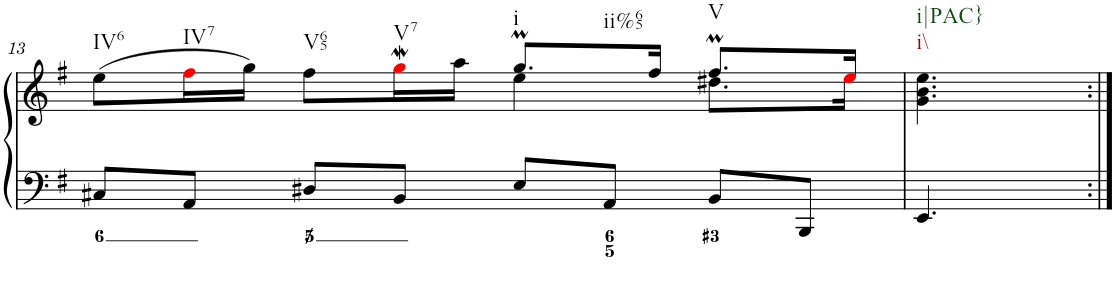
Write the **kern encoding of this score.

**kern	**kern
*part1	*part1
*staff2	*staff1
*I"Clavecin	*
!!LO:PB:g=z
*clefF4	*clefG2
*k[f#]	*k[f#]
*e:	*e:
*M4/4	*M4/4
*met(c)	*met(c)
=13	=13
*	*^
!	!LO:TX:b:t=IV6	!
8C#X/L	(>8ee\L	2ryy
!	!LO:TX:b:t=IV7	!
8AA/J	16ff#i\L	.
.	16gg\JJ)	.
!	!LO:TX:b:t=V65	!
8D#X/L	8ff#\L	.
!	!LO:TX:b:t=V7	!
8BB/J	16ggwi\L	.
.	16aa\JJ	.
!	!LO:TX:b:t=i	!
!	!LO:TX:b:t=ii%65	!
8E/L	8.ggM/L	4ee\
8AA/J	.	.
.	16ff#/Jk	.
!	!LO:TX:b:t=V	!
8BB/L	8.ff#m/L	8.dd#X\L
8BBB/J	.	.
.	16eei/Jk	16eei\Jk
=14	=14	=14
!	!LO:TX:b:t=i\\	!
!	!LO:TX:b:t=i|PAC}	!
*	*v	*v
4.EE/	4.g\ 4.b\ 4.ee\
=:|!	=:|!
*-	*-
